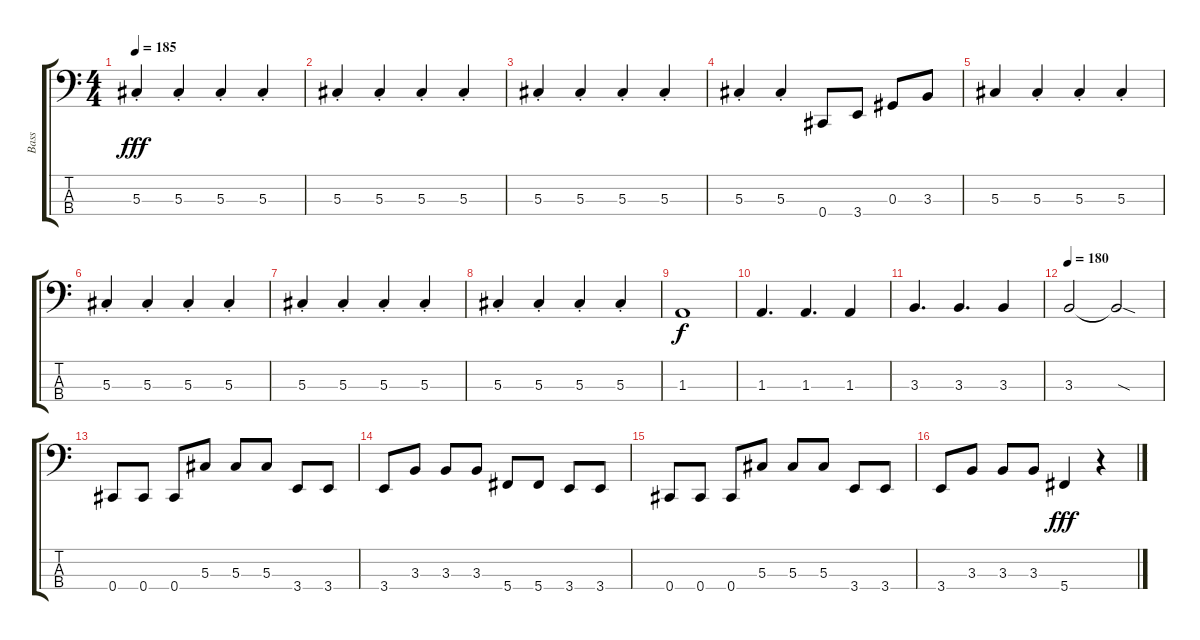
\track ("Bass" "Bass") {instrument electricbassfinger}
\staff {score tabs}
\tuning (Gb2 Db2 Ab1 Db1) {hide}
\ts (4 4)
\tempo 185
\clef f4
\ks c
5.3{st}.4{dy fff} 5.3{st}.4 5.3{st}.4 5.3{st}.4 |
5.3{st}.4 5.3{st}.4 5.3{st}.4 5.3{st}.4 |
5.3{st}.4 5.3{st}.4 5.3{st}.4 5.3{st}.4 |
5.3{st}.4 5.3{st}.4 0.4.8 3.4.8 0.3.8 3.3.8 |
5.3.4 5.3{st}.4 5.3{st}.4 5.3{st}.4 |
5.3{st}.4 5.3{st}.4 5.3{st}.4 5.3{st}.4 |
5.3{st}.4 5.3{st}.4 5.3{st}.4 5.3{st}.4 |
5.3{st}.4 5.3{st}.4 5.3{st}.4 5.3{st}.4 |
1.3.1{dy f} |
1.3.4{d} 1.3.4{d} 1.3.4 |
3.3.4{d} 3.3.4{d} 3.3.4 |
\tempo 180
3.3.2 3.3{sod t}.2 |
0.4.8 0.4.8 0.4.8 5.3.8 5.3.8 5.3.8 3.4.8 3.4.8 |
3.4.8 3.3.8 3.3.8 3.3.8 5.4.8 5.4.8 3.4.8 3.4.8 |
0.4.8 0.4.8 0.4.8 5.3.8 5.3.8 5.3.8 3.4.8 3.4.8 |
3.4.8 3.3.8 3.3.8 3.3.8 5.4.4{dy fff} r.4
